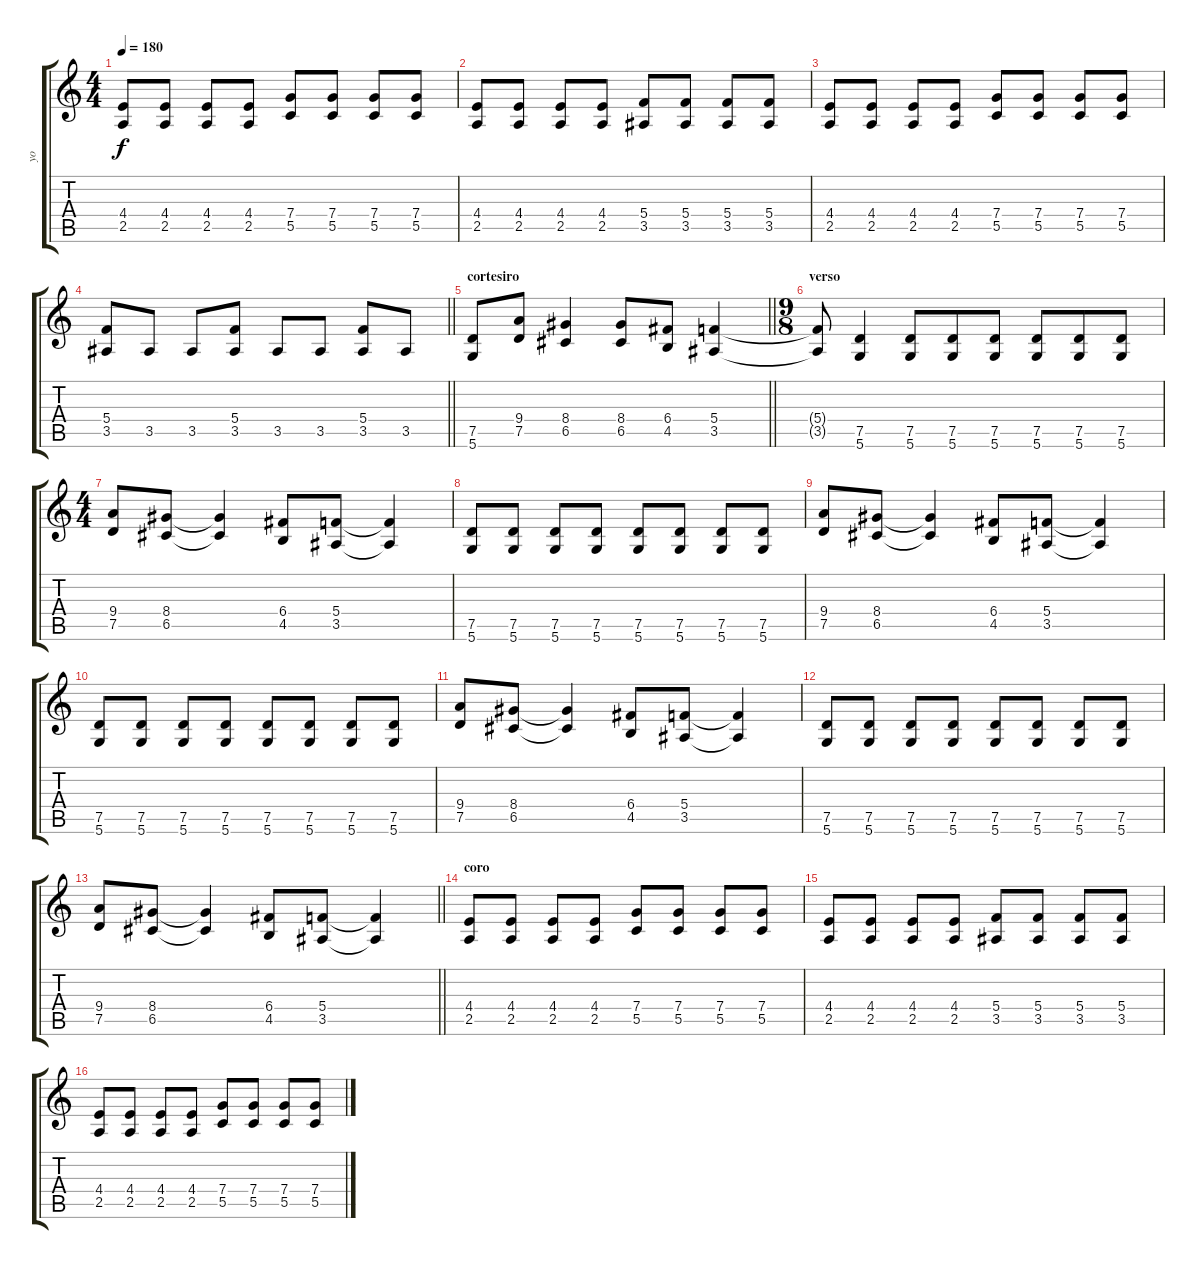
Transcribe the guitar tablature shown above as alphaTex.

\track ("yo" "yo") {instrument distortionguitar}
\staff {score tabs}
\tuning (D4 A3 F3 C3 G2 D2) {hide}
\ts (4 4)
\tempo 180
\clef g2
\ks c
(4.4 2.5).8{dy f} (4.4 2.5).8 (4.4 2.5).8 (4.4 2.5).8 (7.4 5.5).8 (7.4 5.5).8 (7.4 5.5).8 (7.4 5.5).8 |
(4.4 2.5).8 (4.4 2.5).8 (4.4 2.5).8 (4.4 2.5).8 (5.4 3.5).8 (5.4 3.5).8 (5.4 3.5).8 (5.4 3.5).8 |
(4.4 2.5).8 (4.4 2.5).8 (4.4 2.5).8 (4.4 2.5).8 (7.4 5.5).8 (7.4 5.5).8 (7.4 5.5).8 (7.4 5.5).8 |
\barLineRight lightlight
(5.4 3.5).8 3.5.8 3.5.8 (5.4 3.5).8 3.5.8 3.5.8 (5.4 3.5).8 3.5.8 |
\section ("" "cortesiro")
\barLineRight lightlight
(7.5 5.6).8 (9.4 7.5).8 (8.4 6.5).4 (8.4 6.5).8 (6.4 4.5).8 (5.4 3.5).4 |
\ts (9 8)
\section ("" "verso")
(5.4{t} 3.5{t}).8 (7.5 5.6).4 (7.5 5.6).8 (7.5 5.6).8 (7.5 5.6).8 (7.5 5.6).8 (7.5 5.6).8 (7.5 5.6).8 |
\ts (4 4)
(9.4 7.5).8 (8.4 6.5).8 (8.4{t} 6.5{t}).4 (6.4 4.5).8 (5.4 3.5).8 (5.4{t} 3.5{t}).4 |
(7.5 5.6).8 (7.5 5.6).8 (7.5 5.6).8 (7.5 5.6).8 (7.5 5.6).8 (7.5 5.6).8 (7.5 5.6).8 (7.5 5.6).8 |
(9.4 7.5).8 (8.4 6.5).8 (8.4{t} 6.5{t}).4 (6.4 4.5).8 (5.4 3.5).8 (5.4{t} 3.5{t}).4 |
(7.5 5.6).8 (7.5 5.6).8 (7.5 5.6).8 (7.5 5.6).8 (7.5 5.6).8 (7.5 5.6).8 (7.5 5.6).8 (7.5 5.6).8 |
(9.4 7.5).8 (8.4 6.5).8 (8.4{t} 6.5{t}).4 (6.4 4.5).8 (5.4 3.5).8 (5.4{t} 3.5{t}).4 |
(7.5 5.6).8 (7.5 5.6).8 (7.5 5.6).8 (7.5 5.6).8 (7.5 5.6).8 (7.5 5.6).8 (7.5 5.6).8 (7.5 5.6).8 |
\barLineRight lightlight
(9.4 7.5).8 (8.4 6.5).8 (8.4{t} 6.5{t}).4 (6.4 4.5).8 (5.4 3.5).8 (5.4{t} 3.5{t}).4 |
\section ("" "coro")
(4.4 2.5).8 (4.4 2.5).8 (4.4 2.5).8 (4.4 2.5).8 (7.4 5.5).8 (7.4 5.5).8 (7.4 5.5).8 (7.4 5.5).8 |
(4.4 2.5).8 (4.4 2.5).8 (4.4 2.5).8 (4.4 2.5).8 (5.4 3.5).8 (5.4 3.5).8 (5.4 3.5).8 (5.4 3.5).8 |
(4.4 2.5).8 (4.4 2.5).8 (4.4 2.5).8 (4.4 2.5).8 (7.4 5.5).8 (7.4 5.5).8 (7.4 5.5).8 (7.4 5.5).8
